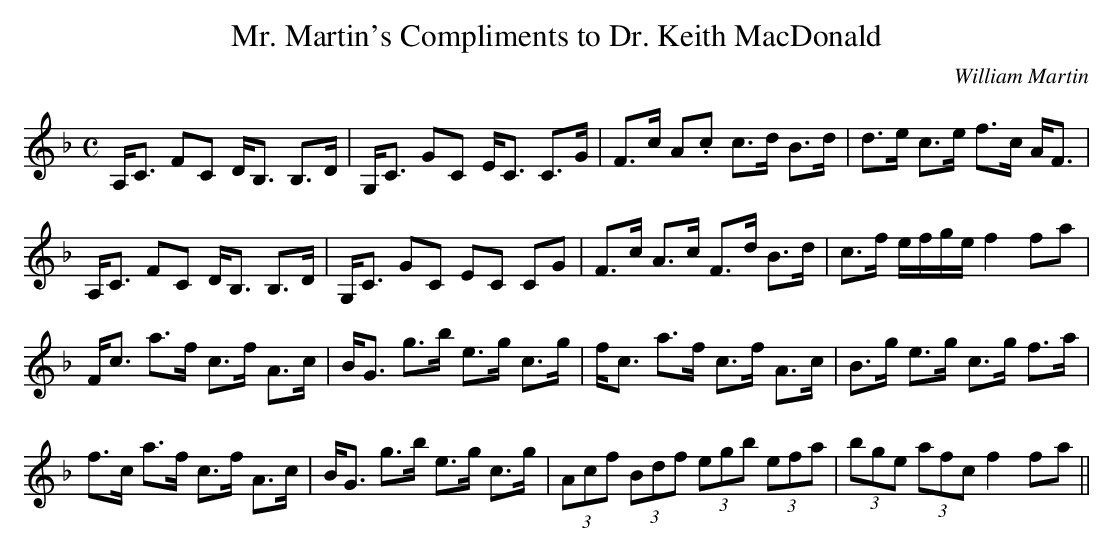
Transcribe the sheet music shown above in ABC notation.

X:1
T:Mr. Martin's Compliments to Dr. Keith MacDonald
C:William Martin
M:C
L:1/8
K:F
A,<C FC D<B, B,>D|G,<C GC E<C C>G|F>c A.c c>d B>d|d>e c>e f>c A<F|
A,<C FC D<B, B,>D|G,<C GC EC CG|F>c A>c F>d B>d|c>f e/f/g/e/ f2 fa|
F<c a>f c>f A>c|B<G g>b e>g c>g|f<c a>f c>f A>c|B>g e>g c>g f>a|
f>c a>f c>f A>c|B<G g>b e>g c>g|(3Acf (3Bdf (3egb (3efa|(3bge (3afc f2 fa||
